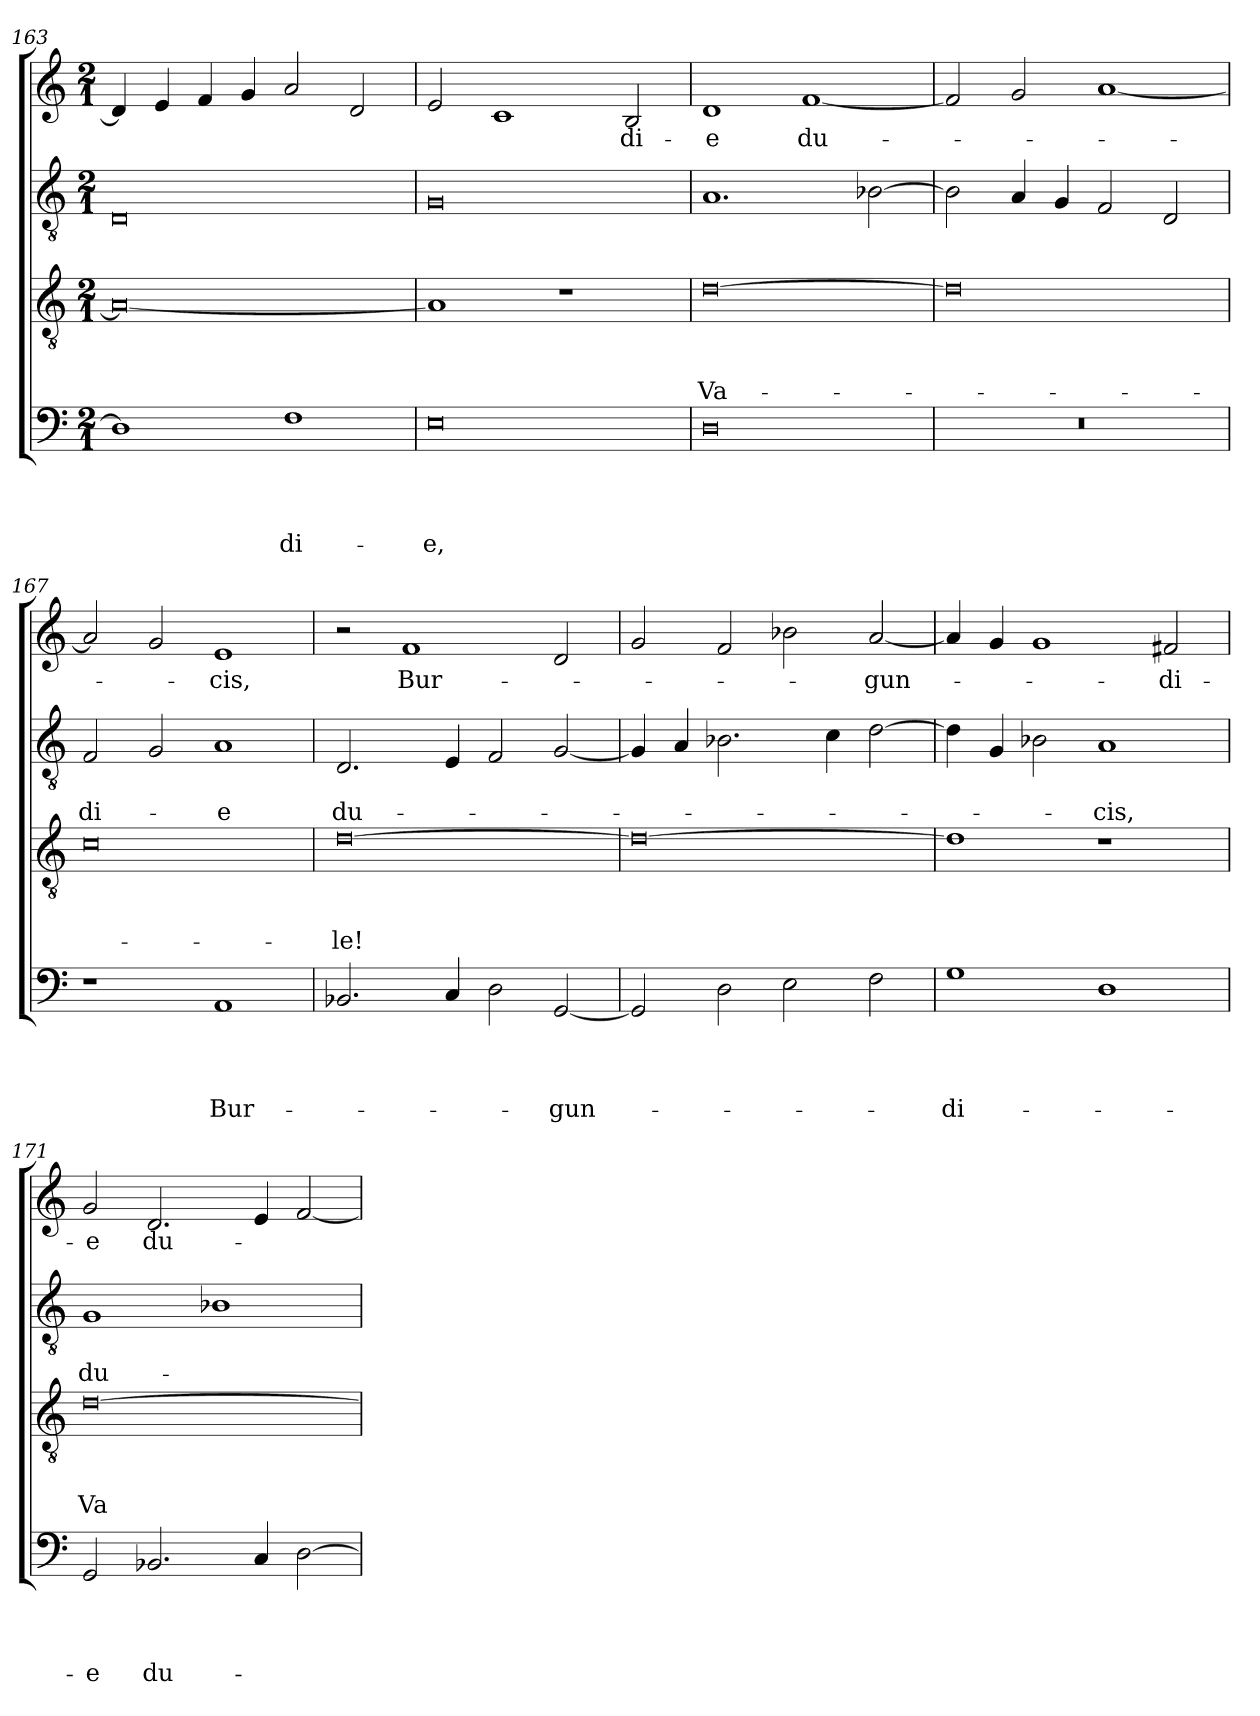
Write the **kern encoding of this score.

**kern	**text	**text	**text	**text	**kern	**text	**text	**text	**kern	**text	**text	**kern	**text
*part4	*part4	*part4	*part4	*part4	*part3	*part3	*part3	*part3	*part2	*part2	*part2	*part1	*part1
*staff4	*staff4	*staff4	*staff4	*staff4	*staff3	*staff3	*staff3	*staff3	*staff2	*staff2	*staff2	*staff1	*staff1
*clefF4	*	*	*	*	*clefGv2	*	*	*	*clefGv2	*	*	*clefG2	*
*k[]	*	*	*	*	*k[]	*	*	*	*k[]	*	*	*k[]	*
*C:	*	*	*	*	*C:	*	*	*	*C:	*	*	*C:	*
*M2/1	*	*	*	*	*M2/1	*	*	*	*M2/1	*	*	*M2/1	*
=163	=163	=163	=163	=163	=163	=163	=163	=163	=163	=163	=163	=163	=163
1D]	.	.	.	.	0A_	.	.	.	0D	.	.	4d/]	.
.	.	.	.	.	.	.	.	.	.	.	.	4e/	.
.	.	.	.	.	.	.	.	.	.	.	.	4f/	.
.	.	.	.	.	.	.	.	.	.	.	.	4g/	.
!	!	!	!	!LO:LY:b	!	!	!	!	!	!	!	!	!
1F	.	.	.	-di-	.	.	.	.	.	.	.	2a/	.
.	.	.	.	.	.	.	.	.	.	.	.	2d/	.
=164	=164	=164	=164	=164	=164	=164	=164	=164	=164	=164	=164	=164	=164
!	!	!	!	!LO:LY:b	!	!	!	!	!	!	!	!	!
0E	.	.	.	-e,	1A]	.	.	.	0G	.	.	2e/	.
.	.	.	.	.	.	.	.	.	.	.	.	1c	.
.	.	.	.	.	1r	.	.	.	.	.	.	.	.
!	!	!	!	!	!	!	!	!	!	!	!	!	!LO:LY:b
.	.	.	.	.	.	.	.	.	.	.	.	2B/	-di-
=165	=165	=165	=165	=165	=165	=165	=165	=165	=165	=165	=165	=165	=165
!	!	!	!	!	!	!	!	!LO:LY:b	!	!	!	!	!LO:LY:b
0D	.	.	.	.	[0d	.	.	Va-	1.A	.	.	1d	-e
!	!	!	!	!	!	!	!	!	!	!	!	!	!LO:LY:b
.	.	.	.	.	.	.	.	.	.	.	.	[1f	du-
.	.	.	.	.	.	.	.	.	[2B-\	.	.	.	.
=166	=166	=166	=166	=166	=166	=166	=166	=166	=166	=166	=166	=166	=166
0r	.	.	.	.	0d]	.	.	.	2B-\]	.	.	2f/]	.
.	.	.	.	.	.	.	.	.	4A/	.	.	2g/	.
.	.	.	.	.	.	.	.	.	4G/	.	.	.	.
.	.	.	.	.	.	.	.	.	2F/	.	.	[1a	.
.	.	.	.	.	.	.	.	.	2D/	.	.	.	.
!!LO:LB:g=z
=167	=167	=167	=167	=167	=167	=167	=167	=167	=167	=167	=167	=167	=167
!	!	!	!	!	!	!	!	!	!	!	!LO:LY:b	!	!
1r	.	.	.	.	0c	.	.	.	2F/	.	-di-	2a/]	.
.	.	.	.	.	.	.	.	.	2G/	.	.	2g/	.
!	!	!	!	!LO:LY:b	!	!	!	!	!	!	!LO:LY:b	!	!LO:LY:b
1AA	.	.	.	Bur-	.	.	.	.	1A	.	-e	1e	-cis,
=168	=168	=168	=168	=168	=168	=168	=168	=168	=168	=168	=168	=168	=168
!	!	!	!	!	!	!	!	!LO:LY:b	!	!	!LO:LY:b	!	!
2.BB-/	.	.	.	.	[0d	.	.	-le!	2.D/	.	du-	2r	.
!	!	!	!	!	!	!	!	!	!	!	!	!	!LO:LY:b
.	.	.	.	.	.	.	.	.	.	.	.	1f	Bur-
4C/	.	.	.	.	.	.	.	.	4E/	.	.	.	.
2D\	.	.	.	.	.	.	.	.	2F/	.	.	.	.
!	!	!	!	!LO:LY:b	!	!	!	!	!	!	!	!	!
[2GG/	.	.	.	-gun-	.	.	.	.	[2G/	.	.	2d/	.
=169	=169	=169	=169	=169	=169	=169	=169	=169	=169	=169	=169	=169	=169
2GG/]	.	.	.	.	0d_	.	.	.	4G/]	.	.	2g/	.
.	.	.	.	.	.	.	.	.	4A/	.	.	.	.
2D\	.	.	.	.	.	.	.	.	2.B-\	.	.	2f/	.
2E\	.	.	.	.	.	.	.	.	.	.	.	2b-\	.
.	.	.	.	.	.	.	.	.	4c\	.	.	.	.
!	!	!	!	!	!	!	!	!	!	!	!	!	!LO:LY:b
2F\	.	.	.	.	.	.	.	.	[2d\	.	.	[2a/	-gun-
=170	=170	=170	=170	=170	=170	=170	=170	=170	=170	=170	=170	=170	=170
!	!	!	!	!LO:LY:b	!	!	!	!	!	!	!	!	!
1G	.	.	.	-di-	1d]	.	.	.	4d\]	.	.	4a/]	.
.	.	.	.	.	.	.	.	.	4G/	.	.	4g/	.
.	.	.	.	.	.	.	.	.	2B-\	.	.	1g	.
!	!	!	!	!	!	!	!	!	!	!	!LO:LY:b	!	!
1D	.	.	.	.	1r	.	.	.	1A	.	-cis,	.	.
!	!	!	!	!	!	!	!	!	!	!	!	!	!LO:LY:b
.	.	.	.	.	.	.	.	.	.	.	.	2f#/	-di-
=171	=171	=171	=171	=171	=171	=171	=171	=171	=171	=171	=171	=171	=171
!	!	!	!	!LO:LY:b	!	!	!	!LO:LY:b	!	!	!LO:LY:b	!	!LO:LY:b
2GG/	.	.	.	-e	[0d	.	.	Va-	1G	.	du-	2g/	-e
!	!	!	!	!LO:LY:b	!	!	!	!	!	!	!	!	!LO:LY:b
2.BB-/	.	.	.	du-	.	.	.	.	.	.	.	2.d/	du-
.	.	.	.	.	.	.	.	.	1B-	.	.	.	.
4C/	.	.	.	.	.	.	.	.	.	.	.	4e/	.
[2D\	.	.	.	.	.	.	.	.	.	.	.	[2f/	.
=	=	=	=	=	=	=	=	=	=	=	=	=	=
*-	*-	*-	*-	*-	*-	*-	*-	*-	*-	*-	*-	*-	*-
